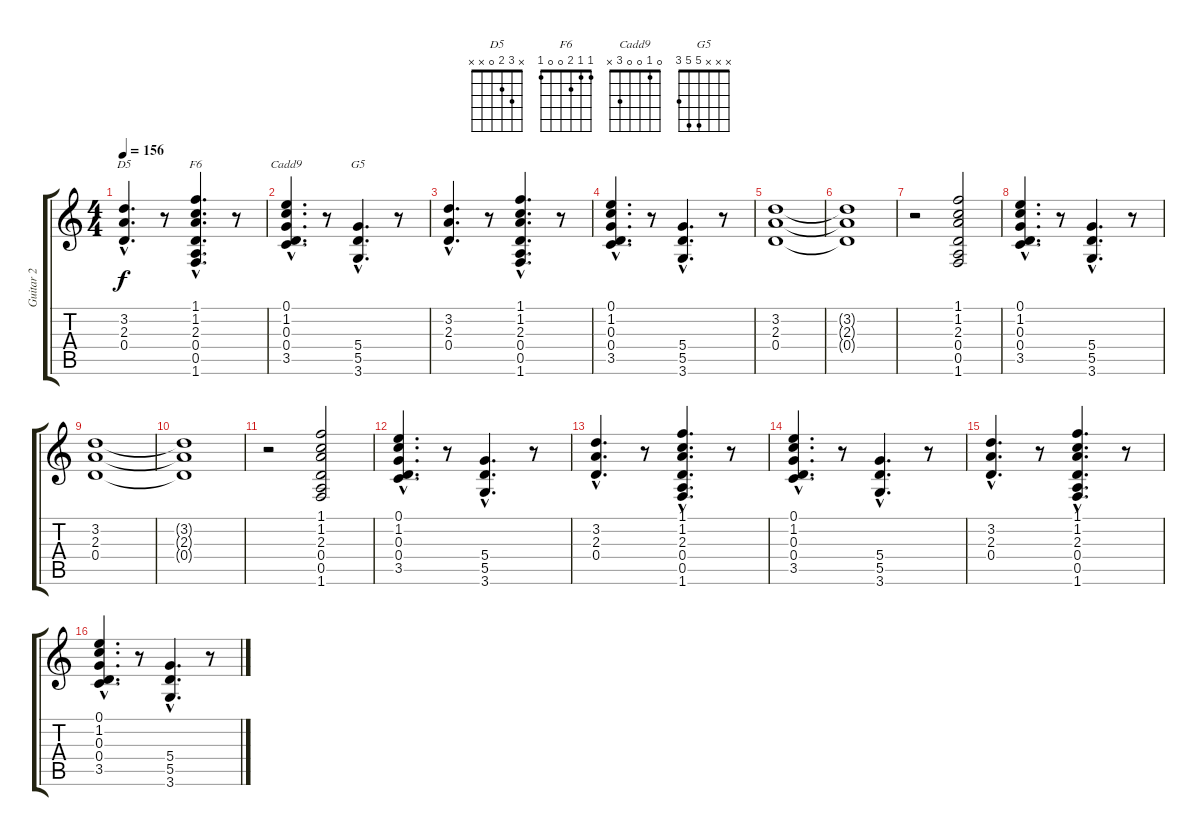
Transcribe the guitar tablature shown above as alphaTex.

\track ("Guitar 2" "Guitar 2") {instrument electricguitarclean}
\staff {score tabs}
\tuning (E4 B3 G3 D3 A2 E2) {hide}
\chord ("D5" x 3 2 0 x x)
\chord ("F6" 1 1 2 0 0 1)
\chord ("Cadd9" 0 1 0 0 3 x)
\chord ("G5" x x x 5 5 3)
\ts (4 4)
\tempo 156
\clef g2
\ks c
(3.2{hac} 2.3{hac} 0.4{hac}).4{d ch "D5" dy f instrument electricguitarclean} r.8 (1.1{hac} 1.2{hac} 2.3{hac} 0.4{hac} 0.5{hac} 1.6{hac}).4{d ch "F6"} r.8 |
(0.1{hac} 1.2{hac} 0.3{hac} 0.4{hac} 3.5{hac}).4{d ch "Cadd9"} r.8 (5.4{hac} 5.5{hac} 3.6{hac}).4{d ch "G5"} r.8 |
(3.2{hac} 2.3{hac} 0.4{hac}).4{d} r.8 (1.1{hac} 1.2{hac} 2.3{hac} 0.4{hac} 0.5{hac} 1.6{hac}).4{d} r.8 |
(0.1{hac} 1.2{hac} 0.3{hac} 0.4{hac} 3.5{hac}).4{d} r.8 (5.4{hac} 5.5{hac} 3.6{hac}).4{d} r.8 |
(3.2 2.3 0.4).1 |
(3.2{t} 2.3{t} 0.4{t}).1 |
r.2 (1.1 1.2 2.3 0.4 0.5 1.6).2 |
(0.1{hac} 1.2{hac} 0.3{hac} 0.4{hac} 3.5{hac}).4{d} r.8 (5.4{hac} 5.5{hac} 3.6{hac}).4{d} r.8 |
(3.2 2.3 0.4).1 |
(3.2{t} 2.3{t} 0.4{t}).1 |
r.2 (1.1 1.2 2.3 0.4 0.5 1.6).2 |
(0.1{hac} 1.2{hac} 0.3{hac} 0.4{hac} 3.5{hac}).4{d} r.8 (5.4{hac} 5.5{hac} 3.6{hac}).4{d} r.8 |
(3.2{hac} 2.3{hac} 0.4{hac}).4{d} r.8 (1.1{hac} 1.2{hac} 2.3{hac} 0.4{hac} 0.5{hac} 1.6{hac}).4{d} r.8 |
(0.1{hac} 1.2{hac} 0.3{hac} 0.4{hac} 3.5{hac}).4{d} r.8 (5.4{hac} 5.5{hac} 3.6{hac}).4{d} r.8 |
(3.2{hac} 2.3{hac} 0.4{hac}).4{d} r.8 (1.1{hac} 1.2{hac} 2.3{hac} 0.4{hac} 0.5{hac} 1.6{hac}).4{d} r.8 |
(0.1{hac} 1.2{hac} 0.3{hac} 0.4{hac} 3.5{hac}).4{d} r.8 (5.4{hac} 5.5{hac} 3.6{hac}).4{d} r.8
